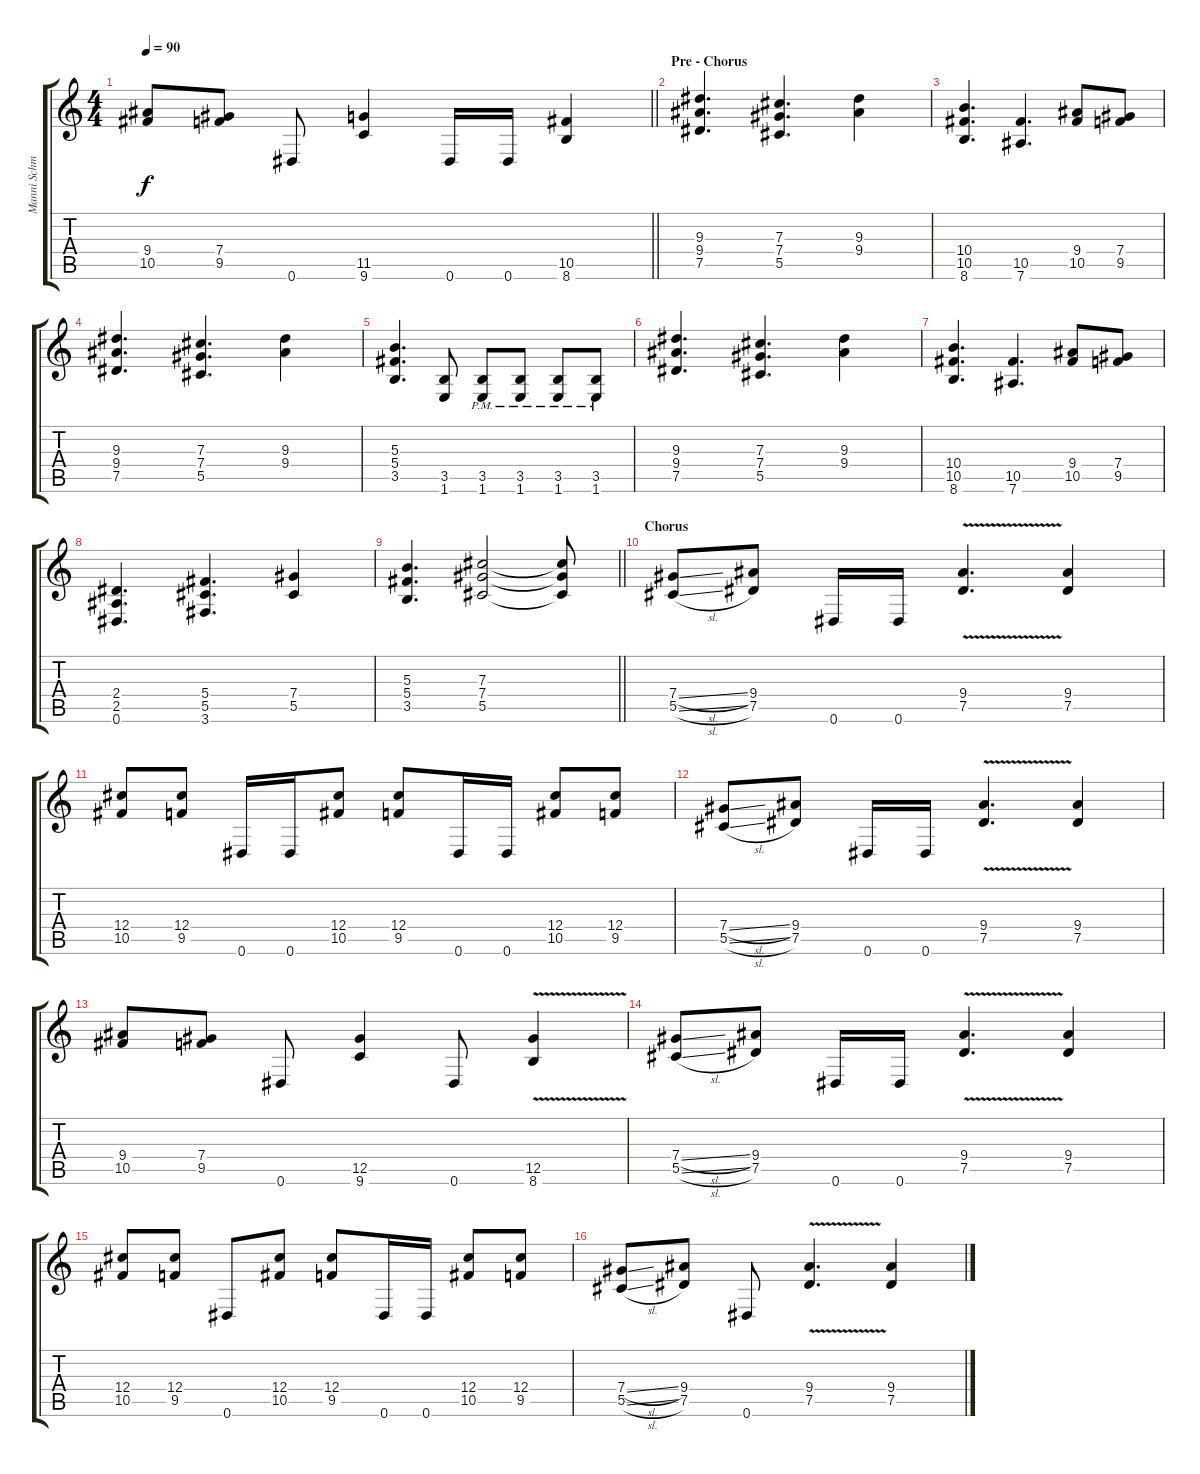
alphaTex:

\track ("Manni Schmidt" "Manni Schm") {instrument distortionguitar}
\staff {score tabs}
\tuning (Eb4 Bb3 Gb3 Db3 Ab2 Eb2) {hide}
\ts (4 4)
\tempo 90
\clef g2
\barLineRight lightlight
\ks c
(9.4 10.5).8{dy f} (7.4 9.5).8 0.6.8 (11.5 9.6).4 0.6.16 0.6.16 (10.5 8.6).4 |
\section ("" "Pre - Chorus")
(9.3 9.4 7.5).4{d volume 16} (7.3 7.4 5.5).4{d} (9.3 9.4).4 |
(10.4 10.5 8.6).4{d} (10.5 7.6).4{d} (9.4 10.5).8 (7.4 9.5).8 |
(9.3 9.4 7.5).4{d} (7.3 7.4 5.5).4{d} (9.3 9.4).4 |
(5.3 5.4 3.5).4{d} (3.5 1.6).8 (3.5{pm} 1.6{pm}).8 (3.5{pm} 1.6{pm}).8 (3.5{pm} 1.6{pm}).8 (3.5{pm} 1.6{pm}).8 |
(9.3 9.4 7.5).4{d} (7.3 7.4 5.5).4{d} (9.3 9.4).4 |
(10.4 10.5 8.6).4{d} (10.5 7.6).4{d} (9.4 10.5).8 (7.4 9.5).8 |
(2.4 2.5 0.6).4{d} (5.4 5.5 3.6).4{d} (7.4 5.5).4 |
\barLineRight lightlight
(5.3 5.4 3.5).4{d} (7.3 7.4 5.5).2 (7.3{t} 7.4{t} 5.5{t}).8 |
\section ("" "Chorus")
(7.4{sl} 5.5{sl}).8 (9.4 7.5).8 0.6.16 0.6.16 (9.4{v} 7.5{v}).4{d} (9.4 7.5).4 |
(12.4 10.5).8 (12.4 9.5).8 0.6.16 0.6.16 (12.4 10.5).8 (12.4 9.5).8 0.6.16 0.6.16 (12.4 10.5).8 (12.4 9.5).8 |
(7.4{sl} 5.5{sl}).8 (9.4 7.5).8 0.6.16 0.6.16 (9.4{v} 7.5{v}).4{d} (9.4 7.5).4 |
(9.4 10.5).8 (7.4 9.5).8 0.6.8 (12.5 9.6).4 0.6.8 (12.5{v} 8.6).4 |
(7.4{sl} 5.5{sl}).8 (9.4 7.5).8 0.6.16 0.6.16 (9.4{v} 7.5{v}).4{d} (9.4 7.5).4 |
(12.4 10.5).8 (12.4 9.5).8 0.6.8 (12.4 10.5).8 (12.4 9.5).8 0.6.16 0.6.16 (12.4 10.5).8 (12.4 9.5).8 |
(7.4{sl} 5.5{sl}).8 (9.4 7.5).8 0.6.8 (9.4{v} 7.5{v}).4{d} (9.4 7.5).4
